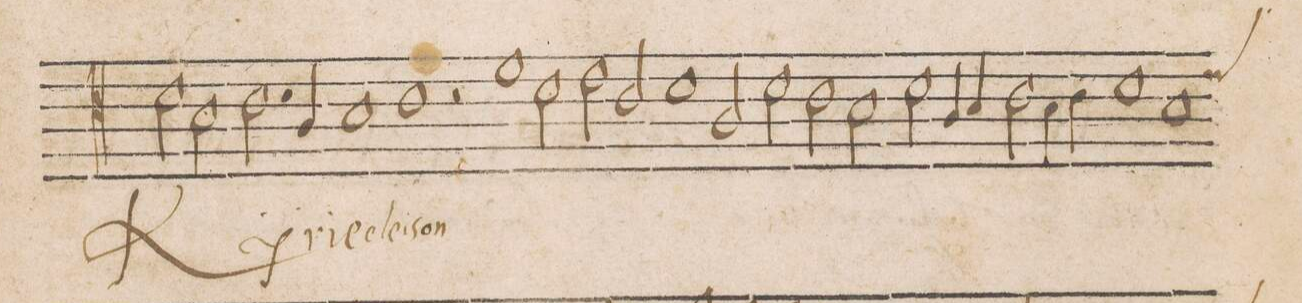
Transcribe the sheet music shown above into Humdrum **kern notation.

**kern	**text
*I"ALTVS	*
*clefC4	*
*k[]	*
*met(C|)	*
*M2/1	*
2d\	Kÿ-
2B\	-ri-
2.c\	-e
4A/	e-
=36-	=36-
1B	-lei-
1c	-son
=37-	=37-
2rc	.
1f	.
2d\	.
=38-	=38-
2e\	.
2c/	.
1d	.
=39-	=39-
2A/	.
2d\	.
2c\	.
2B\	.
=40-	=40-
2d\	.
4A/	.
4B/	.
2c\	.
4B\	.
4c\	.
=41-	=41-
1d	.
*custos:e	*
1B	.
=42-	=42-
*-	*-
